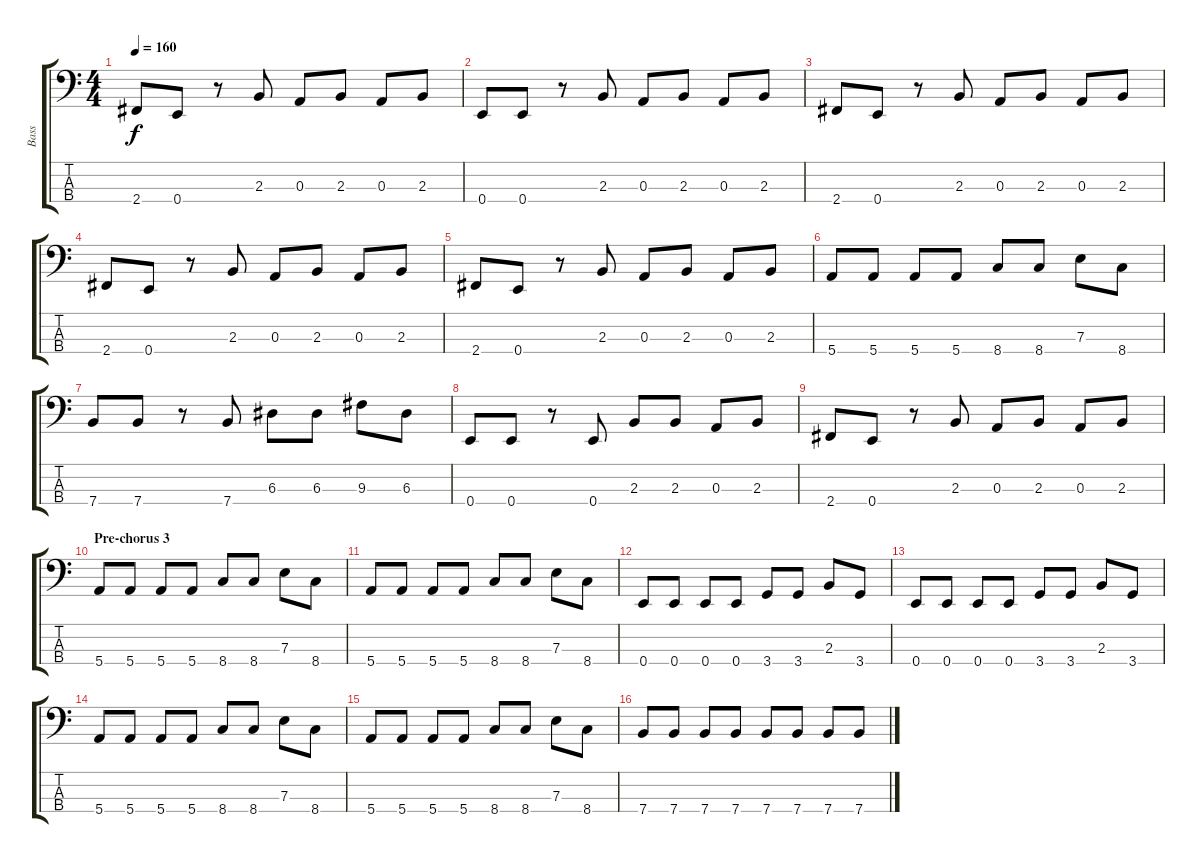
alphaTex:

\track ("Bass" "Bass") {instrument electricbassfinger}
\staff {score tabs}
\tuning (G2 D2 A1 E1) {hide}
\ts (4 4)
\tempo 160
\clef f4
\ks c
2.4.8{dy f} 0.4.8 r.8 2.3.8 0.3.8 2.3.8 0.3.8 2.3.8 |
0.4.8 0.4.8 r.8 2.3.8 0.3.8 2.3.8 0.3.8 2.3.8 |
2.4.8 0.4.8 r.8 2.3.8 0.3.8 2.3.8 0.3.8 2.3.8 |
2.4.8 0.4.8 r.8 2.3.8 0.3.8 2.3.8 0.3.8 2.3.8 |
2.4.8 0.4.8 r.8 2.3.8 0.3.8 2.3.8 0.3.8 2.3.8 |
5.4.8 5.4.8 5.4.8 5.4.8 8.4.8 8.4.8 7.3.8 8.4.8 |
7.4.8 7.4.8 r.8 7.4.8 6.3.8 6.3.8 9.3.8 6.3.8 |
0.4.8 0.4.8 r.8 0.4.8 2.3.8 2.3.8 0.3.8 2.3.8 |
2.4.8 0.4.8 r.8 2.3.8 0.3.8 2.3.8 0.3.8 2.3.8 |
\section ("" "Pre-chorus 3")
5.4.8 5.4.8 5.4.8 5.4.8 8.4.8 8.4.8 7.3.8 8.4.8 |
5.4.8 5.4.8 5.4.8 5.4.8 8.4.8 8.4.8 7.3.8 8.4.8 |
0.4.8 0.4.8 0.4.8 0.4.8 3.4.8 3.4.8 2.3.8 3.4.8 |
0.4.8 0.4.8 0.4.8 0.4.8 3.4.8 3.4.8 2.3.8 3.4.8 |
5.4.8 5.4.8 5.4.8 5.4.8 8.4.8 8.4.8 7.3.8 8.4.8 |
5.4.8 5.4.8 5.4.8 5.4.8 8.4.8 8.4.8 7.3.8 8.4.8 |
7.4.8 7.4.8 7.4.8 7.4.8 7.4.8 7.4.8 7.4.8 7.4.8
